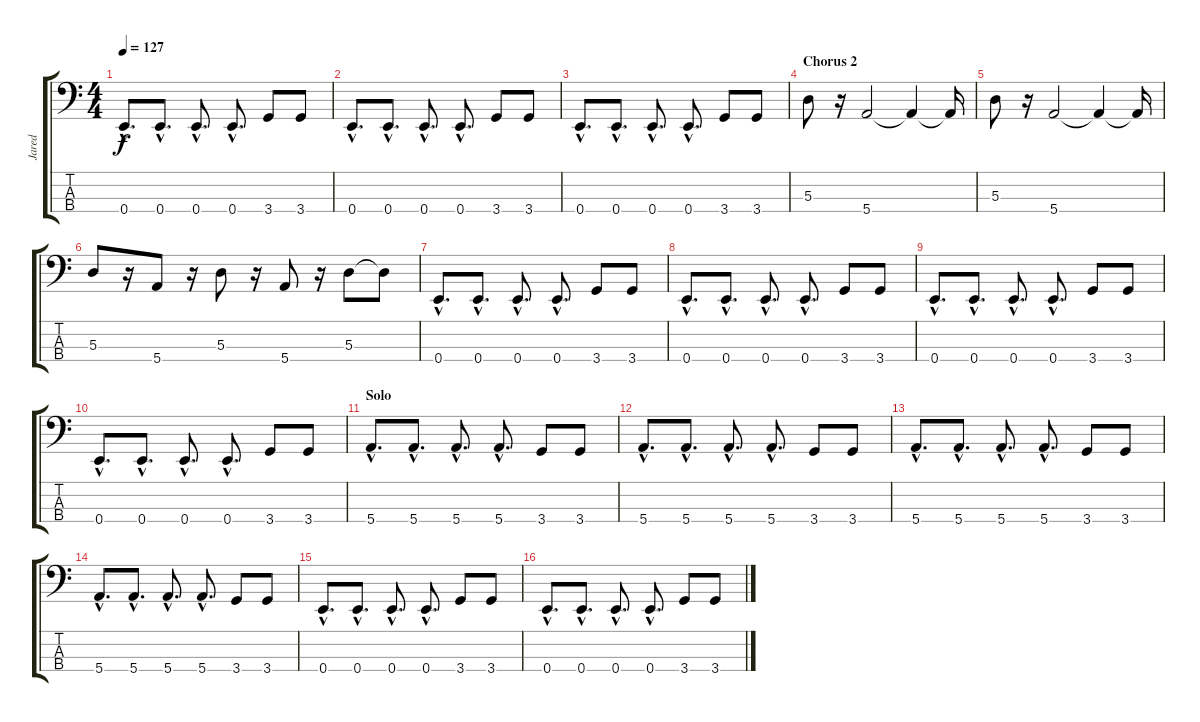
\track ("Jared" "Jared") {instrument electricbassfinger}
\staff {score tabs}
\tuning (G2 D2 A1 E1) {hide}
\ts (4 4)
\tempo 127
\clef f4
\ks c
0.4{hac}.8{d dy f} 0.4{hac}.8{d} 0.4{hac}.8{d} 0.4{hac}.8{d} 3.4.8 3.4.8 |
0.4{hac}.8{d} 0.4{hac}.8{d} 0.4{hac}.8{d} 0.4{hac}.8{d} 3.4.8 3.4.8 |
0.4{hac}.8{d} 0.4{hac}.8{d} 0.4{hac}.8{d} 0.4{hac}.8{d} 3.4.8 3.4.8 |
\section ("" "Chorus 2")
5.3.8 r.16 5.4.2 5.4{t}.4 5.4{t}.16 |
5.3.8 r.16 5.4.2 5.4{t}.4 5.4{t}.16 |
5.3.8 r.16 5.4.8 r.16 5.3.8 r.16 5.4.8 r.16 5.3.8 5.3{t}.8 |
0.4{hac}.8{d} 0.4{hac}.8{d} 0.4{hac}.8{d} 0.4{hac}.8{d} 3.4.8 3.4.8 |
0.4{hac}.8{d} 0.4{hac}.8{d} 0.4{hac}.8{d} 0.4{hac}.8{d} 3.4.8 3.4.8 |
0.4{hac}.8{d} 0.4{hac}.8{d} 0.4{hac}.8{d} 0.4{hac}.8{d} 3.4.8 3.4.8 |
0.4{hac}.8{d} 0.4{hac}.8{d} 0.4{hac}.8{d} 0.4{hac}.8{d} 3.4.8 3.4.8 |
\section ("" "Solo")
5.4{hac}.8{d} 5.4{hac}.8{d} 5.4{hac}.8{d} 5.4{hac}.8{d} 3.4.8 3.4.8 |
5.4{hac}.8{d} 5.4{hac}.8{d} 5.4{hac}.8{d} 5.4{hac}.8{d} 3.4.8 3.4.8 |
5.4{hac}.8{d} 5.4{hac}.8{d} 5.4{hac}.8{d} 5.4{hac}.8{d} 3.4.8 3.4.8 |
5.4{hac}.8{d} 5.4{hac}.8{d} 5.4{hac}.8{d} 5.4{hac}.8{d} 3.4.8 3.4.8 |
0.4{hac}.8{d} 0.4{hac}.8{d} 0.4{hac}.8{d} 0.4{hac}.8{d} 3.4.8 3.4.8 |
0.4{hac}.8{d} 0.4{hac}.8{d} 0.4{hac}.8{d} 0.4{hac}.8{d} 3.4.8 3.4.8
